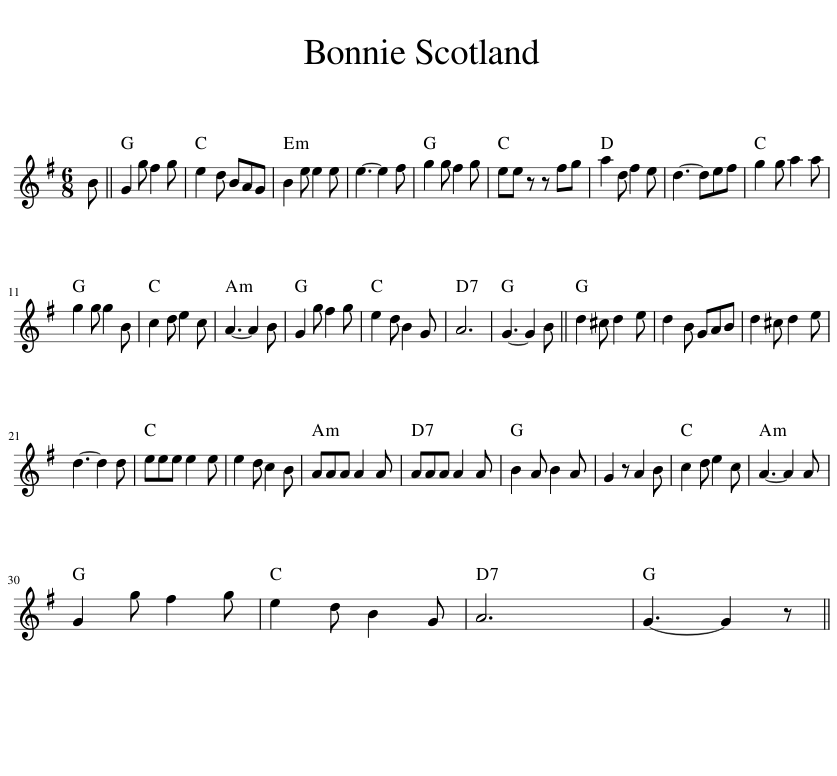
X:1
L:1/8
M:6/8
I:linebreak $
K:G
V:1 treble
V:1
 B || G2 g f2 g | e2 d BAG | B2 e e2 e | e3- e2 f | %5
 g2 g f2 g | ee z z fg | a2 d f2 e | d3- def | g2 g a2 a |$ %10
 g2 g g2 B | c2 d e2 c | A3- A2 B | G2 g f2 g | e2 d B2 G | %15
 A6 | G3- G2 B || d2 ^c d2 e | d2 B GAB | d2 ^c d2 e |$ %20
 d3- d2 d | eee e2 e | e2 d c2 B | AAA A2 A | AAA A2 A | %25
 B2 A B2 A | G2 z A2 B | c2 d e2 c | A3- A2 A |$ G2 g f2 g | %30
 e2 d B2 G | A6 | G3- G2 z || %33
